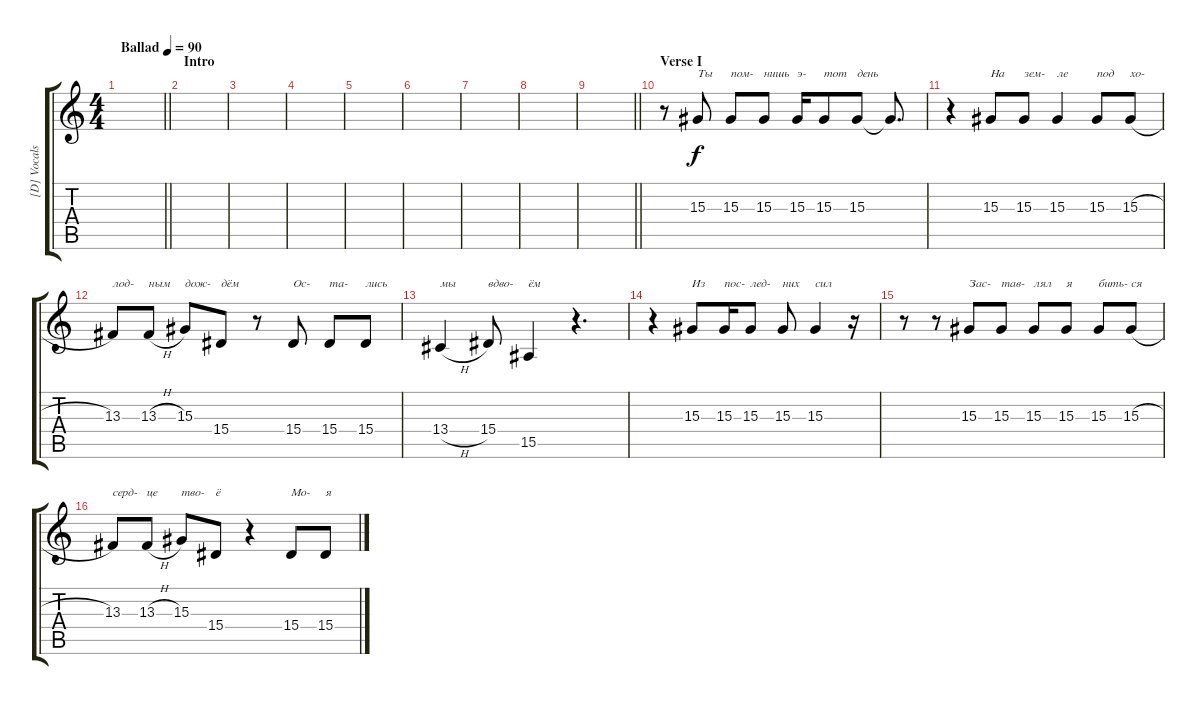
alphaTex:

\track ("[D] Vocals (Denver)" "[D] Vocals") {instrument bassoon}
\staff {score tabs}
\tuning (D4 A3 F3 C3 G2 D2) {hide}
\ts (4 4)
\tempo (90 "Ballad")
\clef g2
\barLineRight lightlight
\ks c
|
\section ("" "Intro")
|
|
|
|
|
|
|
\barLineRight lightlight
|
\section ("" "Verse I")
r.8 15.3.8{txt "Ты"} 15.3.8{txt "пом-"} 15.3.8{txt "нишь"} 15.3.16{txt "э-"} 15.3.8{txt "тот"} 15.3.8{txt "день"} 15.3{t}.8{d} |
r.4 15.3.8{txt "На"} 15.3.8{txt "зем-"} 15.3.4{txt "ле"} 15.3.8{txt "под"} 15.3{h}.8{txt "хо-"} |
13.3.8{txt "лод-"} 13.3{h}.8{txt "ным"} 15.3.8{txt "дож-"} 15.4.8{txt "дём"} r.8 15.4.8{txt "Ос-"} 15.4.8{txt "та-"} 15.4.8{txt "лись"} |
13.4{h}.4{txt "мы"} 15.4.8{txt "вдво-"} 15.5.4{txt "ём"} r.4{d} |
r.4 15.3.8{txt "Из"} 15.3.16{txt "пос-"} 15.3.8{txt "лед-"} 15.3.8{txt "них"} 15.3.4{txt "сил"} r.16 |
r.8 r.8 15.3.8{txt "Зас-"} 15.3.8{txt "тав-"} 15.3.8{txt "лял"} 15.3.8{txt "я"} 15.3.8{txt "бить-"} 15.3{h}.8{txt "ся"} |
13.3.8{txt "серд-"} 13.3{h}.8{txt "це"} 15.3.8{txt "тво-"} 15.4.8{txt "ё"} r.4 15.4.8{txt "Мо-"} 15.4.8{txt "я"}
